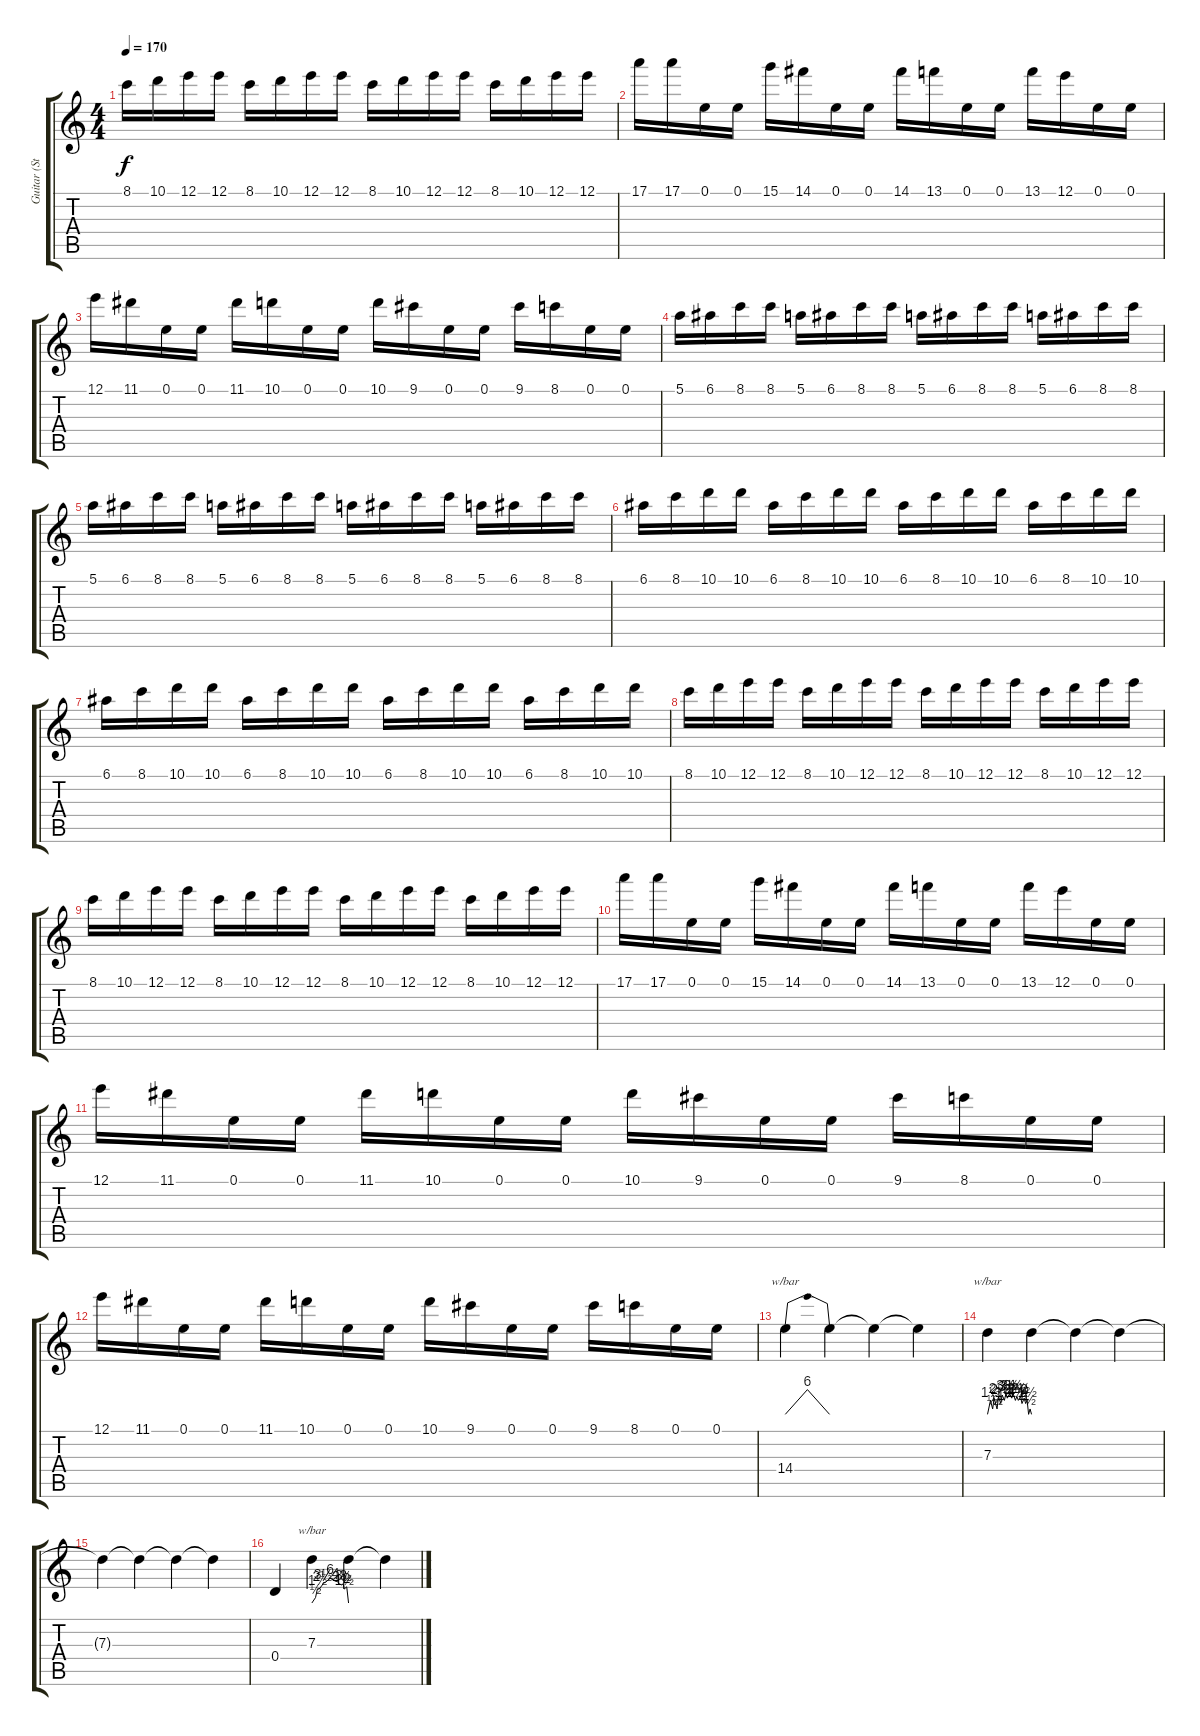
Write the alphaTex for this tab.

\track ("Guitar (Steve Morse)" "Guitar (St") {instrument overdrivenguitar}
\staff {score tabs}
\tuning (E4 B3 G3 D3 A2 E2) {hide}
\ts (4 4)
\tempo 170
\clef g2
\ks c
8.1.16{dy f} 10.1.16 12.1.16 12.1.16 8.1.16 10.1.16 12.1.16 12.1.16 8.1.16 10.1.16 12.1.16 12.1.16 8.1.16 10.1.16 12.1.16 12.1.16 |
17.1.16 17.1.16 0.1.16 0.1.16 15.1.16 14.1.16 0.1.16 0.1.16 14.1.16 13.1.16 0.1.16 0.1.16 13.1.16 12.1.16 0.1.16 0.1.16 |
12.1.16 11.1.16 0.1.16 0.1.16 11.1.16 10.1.16 0.1.16 0.1.16 10.1.16 9.1.16 0.1.16 0.1.16 9.1.16 8.1.16 0.1.16 0.1.16 |
5.1.16 6.1.16 8.1.16 8.1.16 5.1.16 6.1.16 8.1.16 8.1.16 5.1.16 6.1.16 8.1.16 8.1.16 5.1.16 6.1.16 8.1.16 8.1.16 |
5.1.16 6.1.16 8.1.16 8.1.16 5.1.16 6.1.16 8.1.16 8.1.16 5.1.16 6.1.16 8.1.16 8.1.16 5.1.16 6.1.16 8.1.16 8.1.16 |
6.1.16 8.1.16 10.1.16 10.1.16 6.1.16 8.1.16 10.1.16 10.1.16 6.1.16 8.1.16 10.1.16 10.1.16 6.1.16 8.1.16 10.1.16 10.1.16 |
6.1.16 8.1.16 10.1.16 10.1.16 6.1.16 8.1.16 10.1.16 10.1.16 6.1.16 8.1.16 10.1.16 10.1.16 6.1.16 8.1.16 10.1.16 10.1.16 |
8.1.16 10.1.16 12.1.16 12.1.16 8.1.16 10.1.16 12.1.16 12.1.16 8.1.16 10.1.16 12.1.16 12.1.16 8.1.16 10.1.16 12.1.16 12.1.16 |
8.1.16 10.1.16 12.1.16 12.1.16 8.1.16 10.1.16 12.1.16 12.1.16 8.1.16 10.1.16 12.1.16 12.1.16 8.1.16 10.1.16 12.1.16 12.1.16 |
17.1.16 17.1.16 0.1.16 0.1.16 15.1.16 14.1.16 0.1.16 0.1.16 14.1.16 13.1.16 0.1.16 0.1.16 13.1.16 12.1.16 0.1.16 0.1.16 |
12.1.16 11.1.16 0.1.16 0.1.16 11.1.16 10.1.16 0.1.16 0.1.16 10.1.16 9.1.16 0.1.16 0.1.16 9.1.16 8.1.16 0.1.16 0.1.16 |
12.1.16 11.1.16 0.1.16 0.1.16 11.1.16 10.1.16 0.1.16 0.1.16 10.1.16 9.1.16 0.1.16 0.1.16 9.1.16 8.1.16 0.1.16 0.1.16 |
14.4.4{tbe (dip default 0 0 30 24 60 0) volume 13} 14.4{t}.4 14.4{t}.4 14.4{t}.4 |
7.3.4{tbe (custom default 0 0 4 6 7 2 9 8 13 2 15 10 18 4 20 12 23 6 25 14 27 8 30 14 33 8 35 14 38 6 40 10 42 6 45 10 47 4 50 8 52 4 54 6 56 0 58 2 60 0)} 7.3{t}.4 7.3{t}.4 7.3{t}.4 |
7.3{t}.4 7.3{t}.4 7.3{t}.4 7.3{t}.4 |
0.4.4 7.3.4{tbe (custom default 0 0 6 2 9 6 12 6 17 10 19 14 22 14 30 24 39 16 42 16 44 12 49 10 51 12 53 6 57 8 60 0)} 7.3{t}.4 7.3{t}.4
